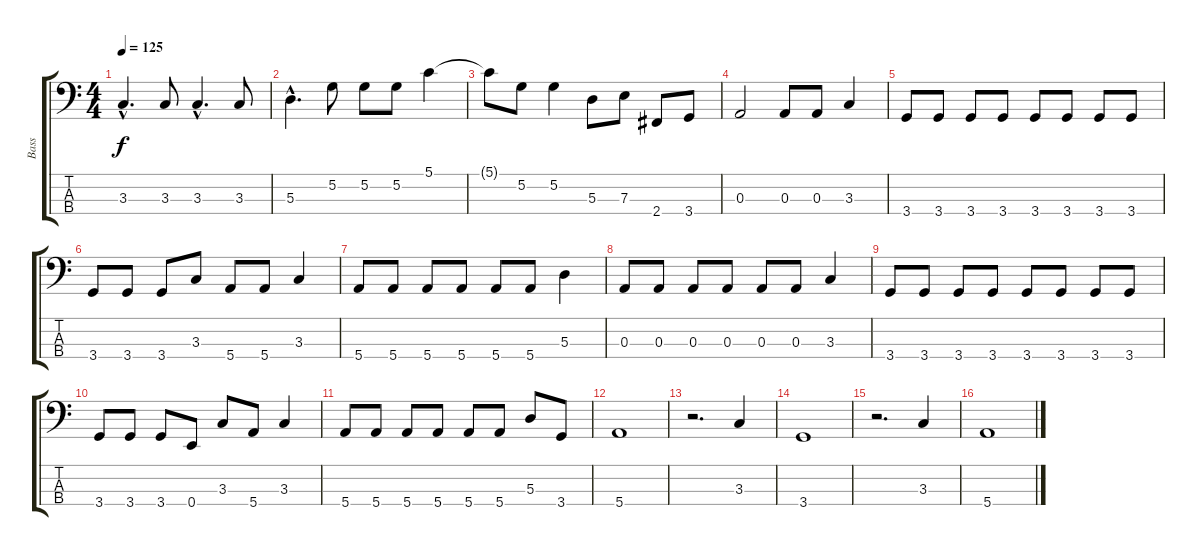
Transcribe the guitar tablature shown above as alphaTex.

\track ("Bass" "Bass") {instrument electricbasspick}
\staff {score tabs}
\tuning (G2 D2 A1 E1) {hide}
\ts (4 4)
\tempo 125
\clef f4
\ks c
3.3{hac}.4{d dy f} 3.3.8 3.3{hac}.4{d} 3.3.8 |
5.3{hac}.4{d} 5.2.8 5.2.8 5.2.8 5.1.4 |
5.1{t}.8 5.2.8 5.2.4 5.3.8 7.3.8 2.4.8 3.4.8 |
0.3.2 0.3.8 0.3.8 3.3.4 |
3.4.8 3.4.8 3.4.8 3.4.8 3.4.8 3.4.8 3.4.8 3.4.8 |
3.4.8 3.4.8 3.4.8 3.3.8 5.4.8 5.4.8 3.3.4 |
5.4.8 5.4.8 5.4.8 5.4.8 5.4.8 5.4.8 5.3.4 |
0.3.8 0.3.8 0.3.8 0.3.8 0.3.8 0.3.8 3.3.4 |
3.4.8 3.4.8 3.4.8 3.4.8 3.4.8 3.4.8 3.4.8 3.4.8 |
3.4.8 3.4.8 3.4.8 0.4.8 3.3.8 5.4.8 3.3.4 |
5.4.8 5.4.8 5.4.8 5.4.8 5.4.8 5.4.8 5.3.8 3.4.8 |
5.4.1 |
r.2{d} 3.3.4 |
3.4.1 |
r.2{d} 3.3.4 |
5.4.1
